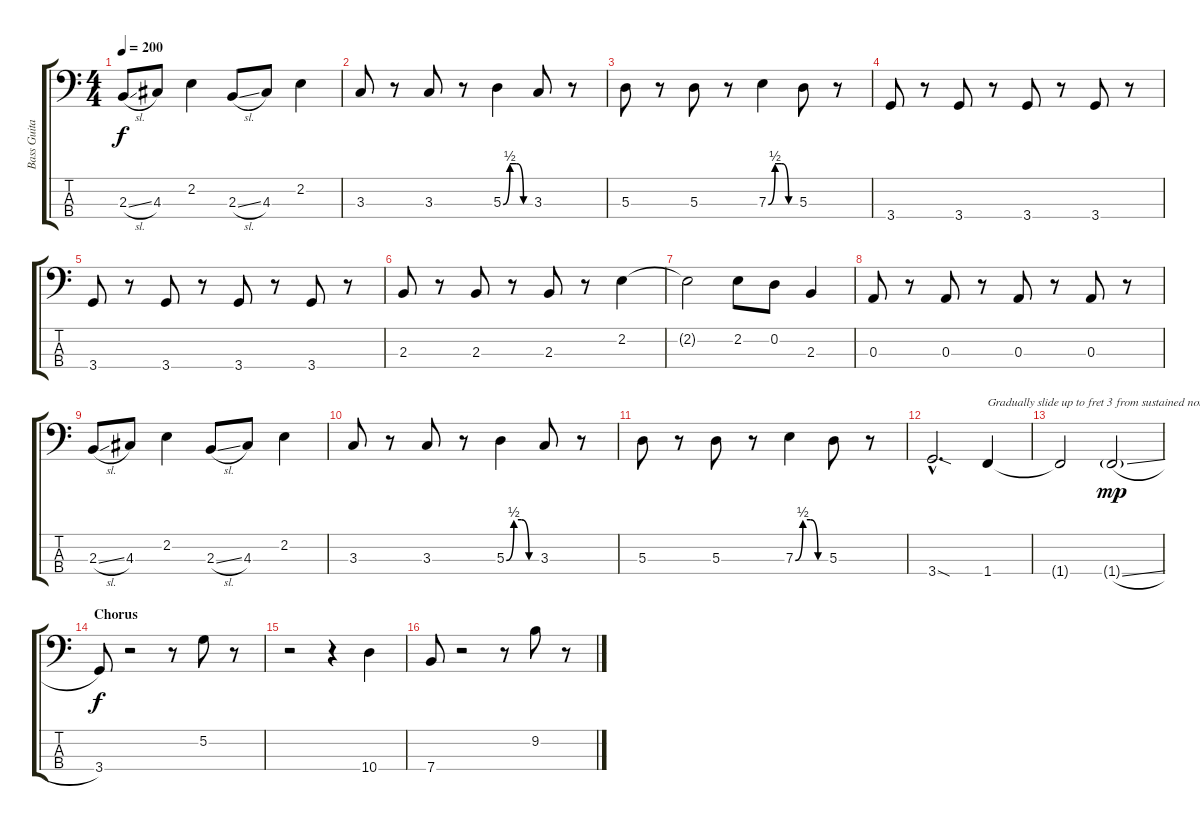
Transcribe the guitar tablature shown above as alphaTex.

\track ("Bass Guitar" "Bass Guita") {instrument electricbassfinger}
\staff {score tabs}
\tuning (G2 D2 A1 E1) {hide}
\ts (4 4)
\tempo 200
\clef f4
\ks c
2.3{sl}.8{dy f} 4.3.8 2.2.4 2.3{sl}.8 4.3.8 2.2.4 |
3.3.8 r.8 3.3.8 r.8 5.3{be (custom 0 0 15 2 30 2 45 0 60 0)}.4 3.3.8 r.8 |
5.3.8 r.8 5.3.8 r.8 7.3{be (custom 0 0 15 2 30 2 45 0 60 0)}.4 5.3.8 r.8 |
3.4.8 r.8 3.4.8 r.8 3.4.8 r.8 3.4.8 r.8 |
3.4.8 r.8 3.4.8 r.8 3.4.8 r.8 3.4.8 r.8 |
2.3.8 r.8 2.3.8 r.8 2.3.8 r.8 2.2.4 |
2.2{t}.2 2.2.8 0.2.8 2.3.4 |
0.3.8 r.8 0.3.8 r.8 0.3.8 r.8 0.3.8 r.8 |
2.3{sl}.8 4.3.8 2.2.4 2.3{sl}.8 4.3.8 2.2.4 |
3.3.8 r.8 3.3.8 r.8 5.3{be (custom 0 0 15 2 30 2 45 0 60 0)}.4 3.3.8 r.8 |
5.3.8 r.8 5.3.8 r.8 7.3{be (custom 0 0 15 2 30 2 45 0 60 0)}.4 5.3.8 r.8 |
3.4{sod hac}.2{d} 1.4.4{txt "Gradually slide up to fret 3 from sustained note"} |
1.4{t}.2 1.4{sl g}.2{dy mp} |
\section ("" "Chorus")
3.4.8{dy f} r.2 r.8 5.2.8 r.8 |
r.2 r.4 10.4.4 |
7.4.8 r.2 r.8 9.2.8 r.8
